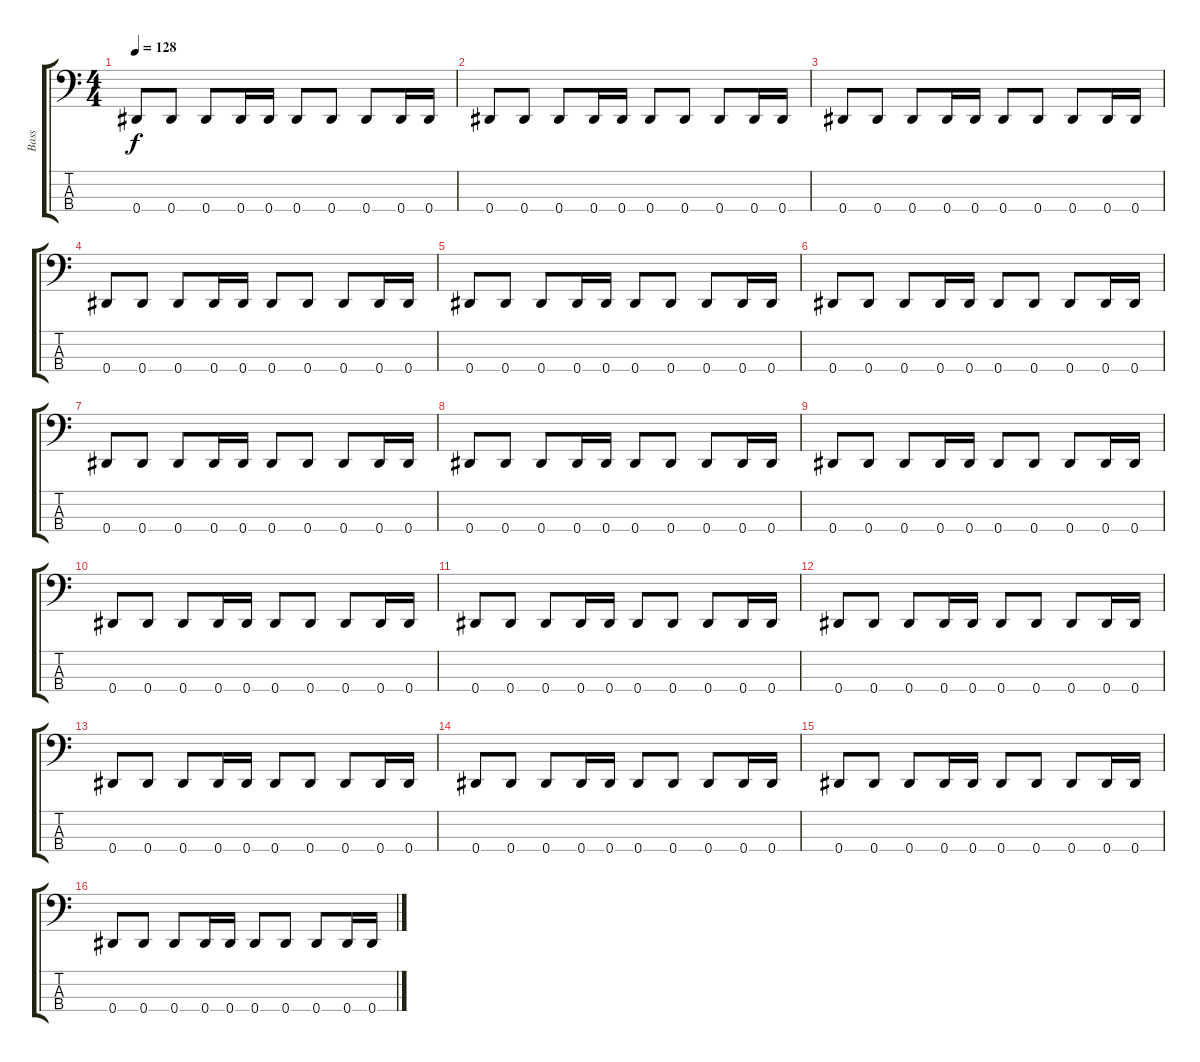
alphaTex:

\track ("Bass" "Bass") {instrument electricbassfinger}
\staff {score tabs}
\tuning (Gb2 Db2 Ab1 Eb1) {hide}
\ts (4 4)
\tempo 128
\clef f4
\ks c
0.4.8{dy f} 0.4.8 0.4.8 0.4.16 0.4.16 0.4.8 0.4.8 0.4.8 0.4.16 0.4.16 |
0.4.8 0.4.8 0.4.8 0.4.16 0.4.16 0.4.8 0.4.8 0.4.8 0.4.16 0.4.16 |
0.4.8 0.4.8 0.4.8 0.4.16 0.4.16 0.4.8 0.4.8 0.4.8 0.4.16 0.4.16 |
0.4.8 0.4.8 0.4.8 0.4.16 0.4.16 0.4.8 0.4.8 0.4.8 0.4.16 0.4.16 |
0.4.8 0.4.8 0.4.8 0.4.16 0.4.16 0.4.8 0.4.8 0.4.8 0.4.16 0.4.16 |
0.4.8 0.4.8 0.4.8 0.4.16 0.4.16 0.4.8 0.4.8 0.4.8 0.4.16 0.4.16 |
0.4.8 0.4.8 0.4.8 0.4.16 0.4.16 0.4.8 0.4.8 0.4.8 0.4.16 0.4.16 |
0.4.8 0.4.8 0.4.8 0.4.16 0.4.16 0.4.8 0.4.8 0.4.8 0.4.16 0.4.16 |
0.4.8 0.4.8 0.4.8 0.4.16 0.4.16 0.4.8 0.4.8 0.4.8 0.4.16 0.4.16 |
0.4.8 0.4.8 0.4.8 0.4.16 0.4.16 0.4.8 0.4.8 0.4.8 0.4.16 0.4.16 |
0.4.8 0.4.8 0.4.8 0.4.16 0.4.16 0.4.8 0.4.8 0.4.8 0.4.16 0.4.16 |
0.4.8 0.4.8 0.4.8 0.4.16 0.4.16 0.4.8 0.4.8 0.4.8 0.4.16 0.4.16 |
0.4.8 0.4.8 0.4.8 0.4.16 0.4.16 0.4.8 0.4.8 0.4.8 0.4.16 0.4.16 |
0.4.8 0.4.8 0.4.8 0.4.16 0.4.16 0.4.8 0.4.8 0.4.8 0.4.16 0.4.16 |
0.4.8 0.4.8 0.4.8 0.4.16 0.4.16 0.4.8 0.4.8 0.4.8 0.4.16 0.4.16 |
0.4.8 0.4.8 0.4.8 0.4.16 0.4.16 0.4.8 0.4.8 0.4.8 0.4.16 0.4.16
